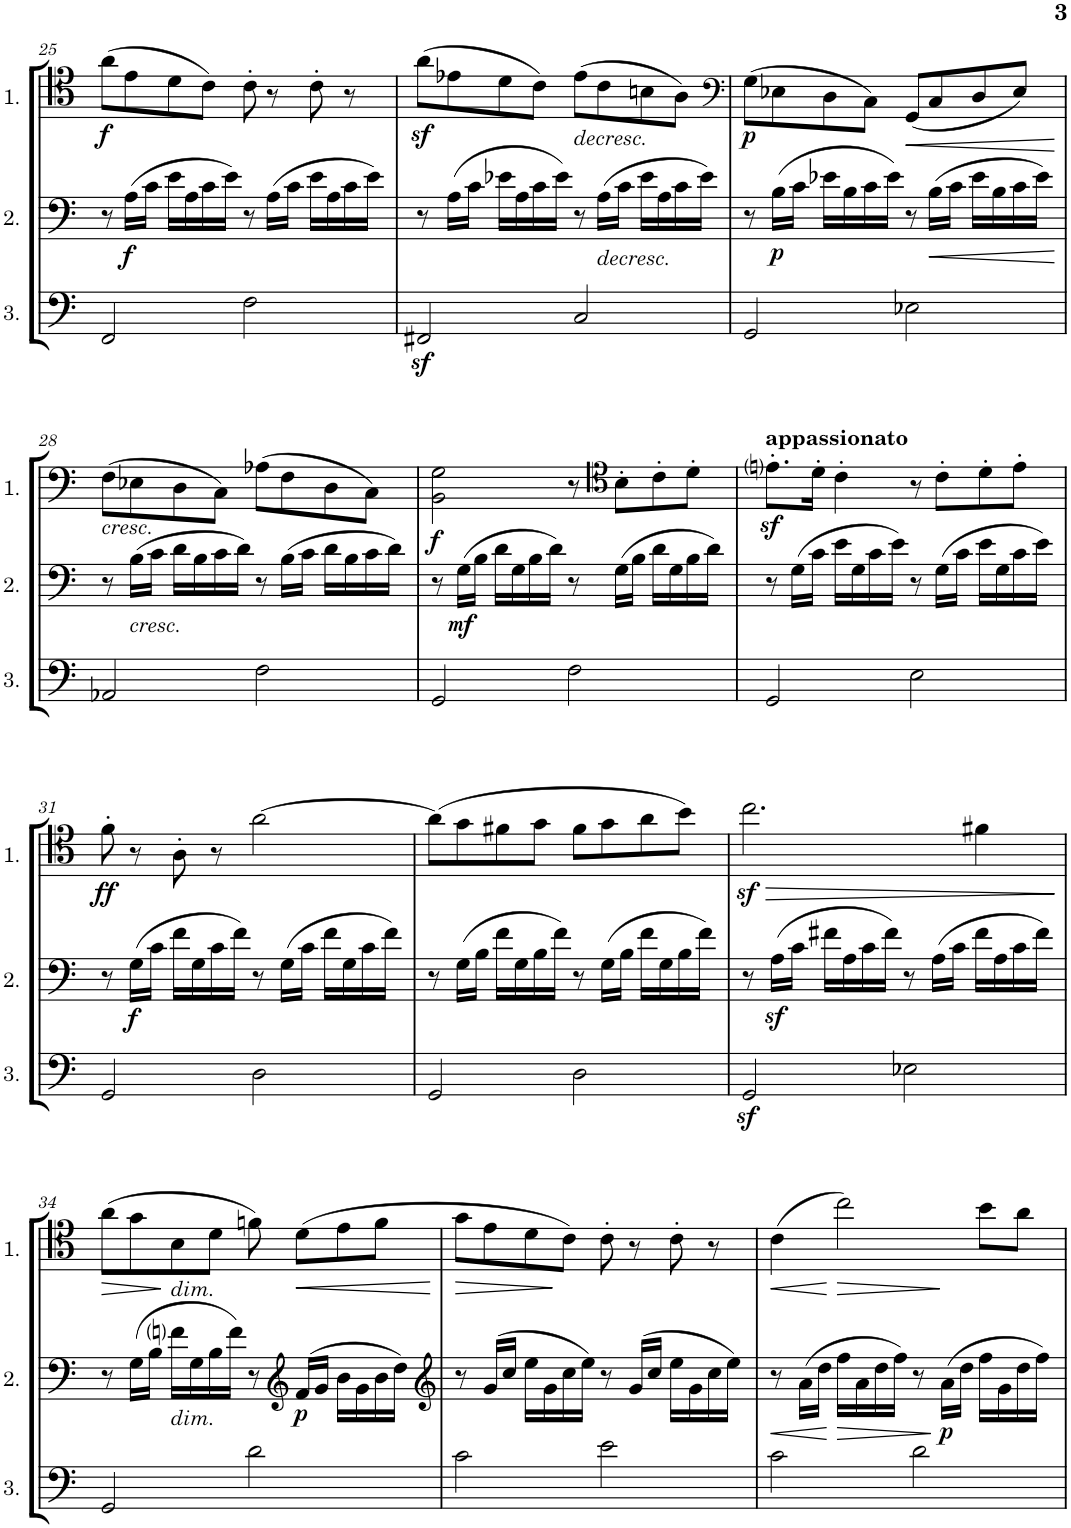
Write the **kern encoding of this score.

**kern	**kern	**dynam	**kern	**dynam
*part3	*part2	*part2	*part1	*part1
*staff3	*staff2	*staff2	*staff1	*staff1
*I"Cello 3	*I"Cello 2	*	*I"Cello 1	*
!!LO:PB:g=z
*clefF4	*clefF4	*	*clefC4	*
*k[]	*k[]	*	*k[]	*
*M4/4	*M4/4	*	*M4/4	*
*met(c)	*met(c)	*	*met(c)	*
=25	=25	=25	=25	=25
!	!	!	!	!LO:DY:b
2FF/	8r	.	(8a\L	f
!	!	!LO:DY:b	!	!
.	(16A\LL	f	8e\	.
.	16c\JJ	.	.	.
.	16e\LL	.	8d\	.
.	16A\	.	.	.
.	16c\	.	8c\J)	.
.	16e\JJ)	.	.	.
2F\	8r	.	8c'\	.
.	(16A\LL	.	8r	.
.	16c\JJ	.	.	.
.	16e\LL	.	8c'\	.
.	16A\	.	.	.
.	16c\	.	8r	.
.	16e\JJ)	.	.	.
=26	=26	=26	=26	=26
2FF#Xz</	8r	.	(8az<\L	.
.	(16A\LL	.	8e-X\	.
.	16c\JJ	.	.	.
.	16e-X\LL	.	8d\	.
.	16A\	.	.	.
.	16c\	.	8c\J)	.
.	16e-\JJ)	.	.	.
!	!	!	!LO:TX:b:i:t=decresc.	!
2C/	8r	.	(8e-\L	.
!	!LO:TX:b:i:t=decresc.	!	!	!
.	(16A\LL	.	8c\	.
.	16c\JJ	.	.	.
.	16e-\LL	.	8Bn\	.
.	16A\	.	.	.
.	16c\	.	8A\J)	.
.	16e-\JJ)	.	.	.
=27	=27	=27	=27	=27
*	*	*	*clefF4	*
!	!	!	!	!LO:DY:b
2GG/	8r	.	(8G\L	p
!	!	!LO:DY:b	!	!
.	(16B\LL	p	8E-X\	.
.	16c\JJ	.	.	.
.	16e-X\LL	.	8D\	.
.	16B\	.	.	.
.	16c\	.	8C\J)	.
.	16e-\JJ)	.	.	.
!	!	!	!	!LO:HP:b
2E-X\	8r	.	(8GG/L	<
!	!	!LO:HP:b	!	!
.	(16B\LL	<	8C/	.
.	16c\JJ	.	.	.
.	16e-\LL	.	8D/	.
.	16B\	.	.	.
.	16c\	.	8E-/J)	.
.	16e-\JJ)	.	.	.
.	.	[	.	[
!!LO:LB:g=z
=28	=28	=28	=28	=28
!	!	!	!LO:TX:b:i:t=cresc.	!
2AA-X/	8r	.	(8F\L	.
!	!LO:TX:b:i:t=cresc.	!	!	!
.	(16B\LL	.	8E-X\	.
.	16c\JJ	.	.	.
.	16d\LL	.	8D\	.
.	16B\	.	.	.
.	16c\	.	8C\J)	.
.	16d\JJ)	.	.	.
2F\	8r	.	(8A-X\L	.
.	(16B\LL	.	8F\	.
.	16c\JJ	.	.	.
.	16d\LL	.	8D\	.
.	16B\	.	.	.
.	16c\	.	8C\J)	.
.	16d\JJ)	.	.	.
=29	=29	=29	=29	=29
!	!	!	!	!LO:DY:b
2GG/	8r	.	2BB\ 2G\	f
!	!	!LO:DY:b	!	!
.	(16G\LL	mf	.	.
.	16B\JJ	.	.	.
.	16d\LL	.	.	.
.	16G\	.	.	.
.	16B\	.	.	.
.	16d\JJ)	.	.	.
2F\	8r	.	8r	.
*	*	*	*clefC4	*
.	(16G\LL	.	8B'\L	.
.	16B\JJ	.	.	.
.	16d\LL	.	8c'\	.
.	16G\	.	.	.
.	16B\	.	8d'\J	.
.	16d\JJ)	.	.	.
=30	=30	=30	=30	=30
!	!	!	!LO:TX:a:B:t=appassionato	!
2GG/	8r	.	8.eniz<'\L	.
.	(16G\LL	.	.	.
.	16c\JJ	.	16d'\Jk	.
.	16e\LL	.	4c'\	.
.	16G\	.	.	.
.	16c\	.	.	.
.	16e\JJ)	.	.	.
2E\	8r	.	8r	.
.	(16G\LL	.	8c'\L	.
.	16c\JJ	.	.	.
.	16e\LL	.	8d'\	.
.	16G\	.	.	.
.	16c\	.	8e'\J	.
.	16e\JJ)	.	.	.
!!LO:LB:g=z
=31	=31	=31	=31	=31
!	!	!	!	!LO:DY:b
2GG/	8r	.	8f'\	ff
!	!	!LO:DY:b	!	!
.	(16G\LL	f	8r	.
.	16c\JJ	.	.	.
.	16f\LL	.	8A'\	.
.	16G\	.	.	.
.	16c\	.	8r	.
.	16f\JJ)	.	.	.
2D\	8r	.	[2a\	.
.	(16G\LL	.	.	.
.	16c\JJ	.	.	.
.	16f\LL	.	.	.
.	16G\	.	.	.
.	16c\	.	.	.
.	16f\JJ)	.	.	.
=32	=32	=32	=32	=32
2GG/	8r	.	(8a\L]	.
.	(16G\LL	.	8g\	.
.	16B\JJ	.	.	.
.	16f\LL	.	8f#X\	.
.	16G\	.	.	.
.	16B\	.	8g\J	.
.	16f\JJ)	.	.	.
2D\	8r	.	8f#\L	.
.	(16G\LL	.	8g\	.
.	16B\JJ	.	.	.
.	16f\LL	.	8a\	.
.	16G\	.	.	.
.	16B\	.	8b\J)	.
.	16f\JJ)	.	.	.
=33	=33	=33	=33	=33
!	!	!	!	!LO:HP:b
2GGz</	8r	.	2.ccz<\	>
.	(16Az<\LL	.	.	.
.	16c\JJ	.	.	.
.	16f#X\LL	.	.	.
.	16A\	.	.	.
.	16c\	.	.	.
.	16f#\JJ)	.	.	.
2E-X\	8r	.	.	.
.	(16A\LL	.	.	.
.	16c\JJ	.	.	.
.	16f#\LL	.	4f#X\	.
.	16A\	.	.	.
.	16c\	.	.	.
.	16f#\JJ)	.	.	.
.	.	.	.	]
!!LO:LB:g=z
=34	=34	=34	=34	=34
!	!	!	!	!LO:HP:b
2GG/	8r	.	(8a\L	>
.	(16G\LL	.	8g\	.
.	16B\JJ	.	.	.
!	!	!	!LO:TX:b:i:t=dim.	!
!	!LO:TX:b:i:t=dim.	!	!	!
.	16fni\LL	.	8B\	]
.	16G\	.	.	.
.	16B\	.	8d\J	.
.	16f\JJ)	.	.	.
2d\	8r	.	8fn\)	.
*	*clefG2	*	*	*
!	!	!LO:DY:b	!	!LO:HP:b
.	(16f/LL	p	(8d\L	<
.	16g/JJ	.	.	.
.	16b\LL	.	8e\	.
.	16g\	.	.	.
.	16b\	.	8f\J	.
.	16dd\JJ)	.	.	.
.	.	.	.	[
=35	=35	=35	=35	=35
*	*clefG2	*	*	*
!	!	!	!	!LO:HP:b
2c\	8r	.	8g\L	>
.	(16g/LL	.	8e\	.
.	16cc/JJ	.	.	.
.	16ee\LL	.	8d\	.
.	16g\	.	.	.
.	16cc\	.	8c\J)	]
.	16ee\JJ)	.	.	.
2e\	8r	.	8c'\	.
.	(16g/LL	.	8r	.
.	16cc/JJ	.	.	.
.	16ee\LL	.	8c'\	.
.	16g\	.	.	.
.	16cc\	.	8r	.
.	16ee\JJ)	.	.	.
=36	=36	=36	=36	=36
!	!	!LO:HP:b	!	!LO:HP:b
2c\	8r	<	(4c\	<
.	(16a\LL	.	.	.
.	16dd\JJ	.	.	.
!	!	!LO:HP:n=1:b	!	!LO:HP:n=1:b
.	16ff\LL	[ >	2cc\)	[ >
.	16a\	.	.	.
.	16dd\	.	.	.
.	16ff\JJ)	.	.	.
2d\	8r	.	.	.
.	(16a\LL	]	.	.
.	16dd\JJ	.	.	.
.	16ff\LL	.	8b\L	]
.	16g\	.	.	.
.	16dd\	.	8a\J	.
.	16ff\JJ)	.	.	.
=	=	=	=	=
*-	*-	*-	*-	*-
